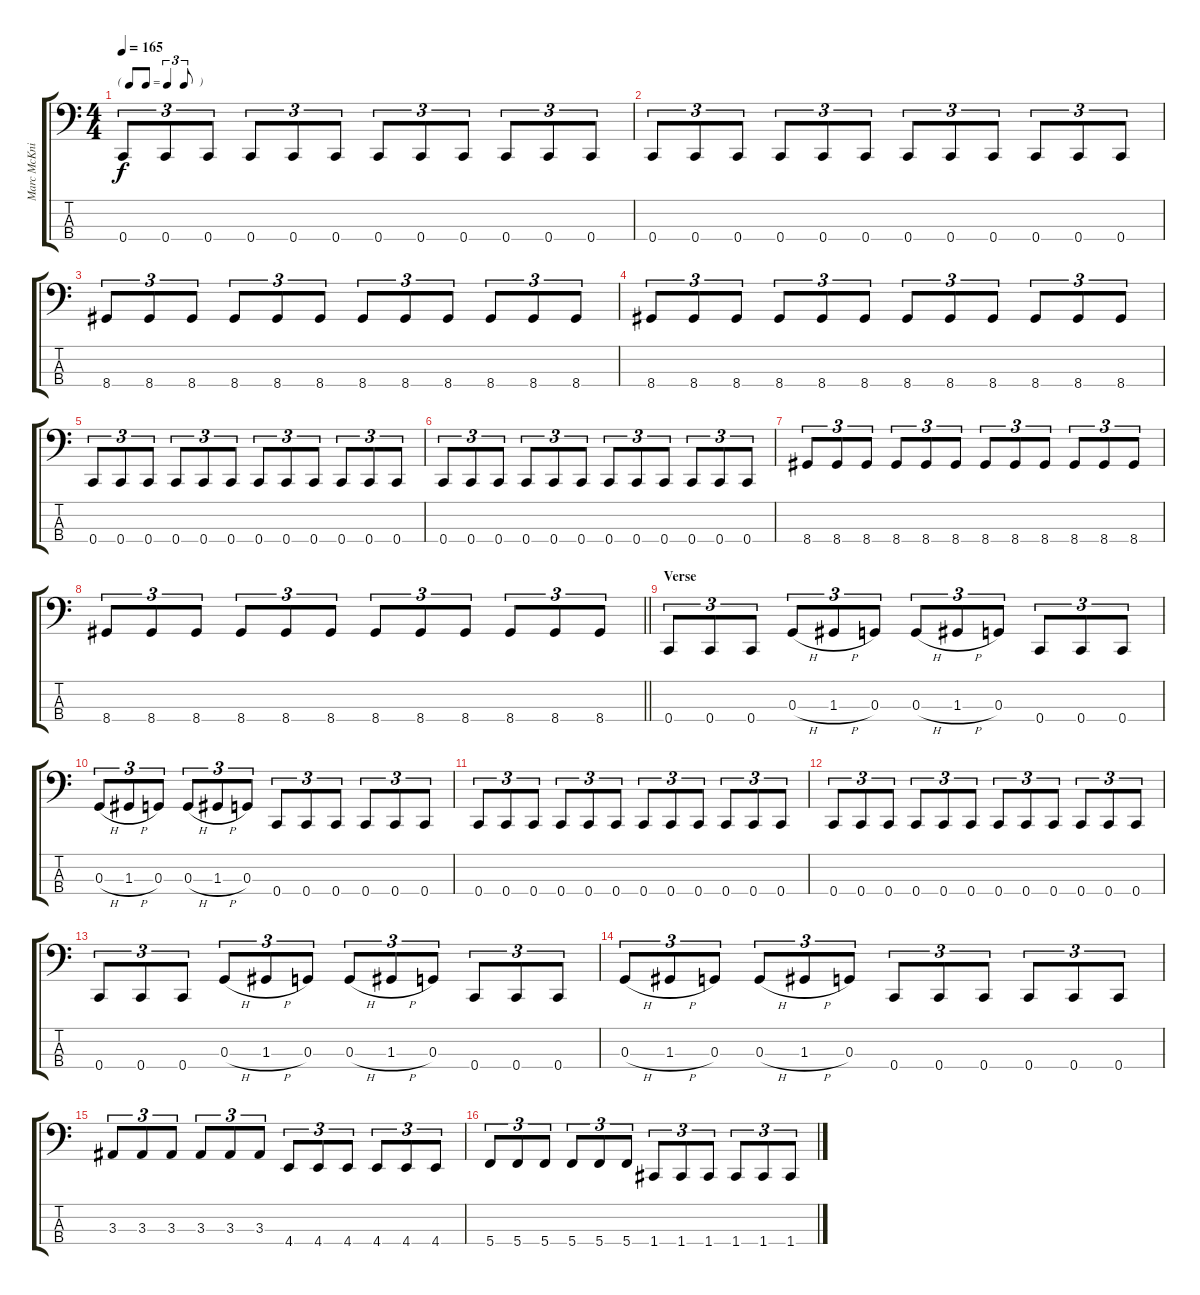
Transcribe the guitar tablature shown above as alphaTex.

\track ("Marc McKnight" "Marc McKni") {instrument electricbassfinger}
\staff {score tabs}
\tuning (F2 C2 G1 C1) {hide}
\ts (4 4)
\tf triplet8th
\tempo 165
\clef f4
\ks c
0.4.8{tu (3 2) dy f} 0.4.8{tu (3 2)} 0.4.8{tu (3 2)} 0.4.8{tu (3 2)} 0.4.8{tu (3 2)} 0.4.8{tu (3 2)} 0.4.8{tu (3 2)} 0.4.8{tu (3 2)} 0.4.8{tu (3 2)} 0.4.8{tu (3 2)} 0.4.8{tu (3 2)} 0.4.8{tu (3 2)} |
0.4.8{tu (3 2)} 0.4.8{tu (3 2)} 0.4.8{tu (3 2)} 0.4.8{tu (3 2)} 0.4.8{tu (3 2)} 0.4.8{tu (3 2)} 0.4.8{tu (3 2)} 0.4.8{tu (3 2)} 0.4.8{tu (3 2)} 0.4.8{tu (3 2)} 0.4.8{tu (3 2)} 0.4.8{tu (3 2)} |
8.4.8{tu (3 2)} 8.4.8{tu (3 2)} 8.4.8{tu (3 2)} 8.4.8{tu (3 2)} 8.4.8{tu (3 2)} 8.4.8{tu (3 2)} 8.4.8{tu (3 2)} 8.4.8{tu (3 2)} 8.4.8{tu (3 2)} 8.4.8{tu (3 2)} 8.4.8{tu (3 2)} 8.4.8{tu (3 2)} |
8.4.8{tu (3 2)} 8.4.8{tu (3 2)} 8.4.8{tu (3 2)} 8.4.8{tu (3 2)} 8.4.8{tu (3 2)} 8.4.8{tu (3 2)} 8.4.8{tu (3 2)} 8.4.8{tu (3 2)} 8.4.8{tu (3 2)} 8.4.8{tu (3 2)} 8.4.8{tu (3 2)} 8.4.8{tu (3 2)} |
0.4.8{tu (3 2)} 0.4.8{tu (3 2)} 0.4.8{tu (3 2)} 0.4.8{tu (3 2)} 0.4.8{tu (3 2)} 0.4.8{tu (3 2)} 0.4.8{tu (3 2)} 0.4.8{tu (3 2)} 0.4.8{tu (3 2)} 0.4.8{tu (3 2)} 0.4.8{tu (3 2)} 0.4.8{tu (3 2)} |
0.4.8{tu (3 2)} 0.4.8{tu (3 2)} 0.4.8{tu (3 2)} 0.4.8{tu (3 2)} 0.4.8{tu (3 2)} 0.4.8{tu (3 2)} 0.4.8{tu (3 2)} 0.4.8{tu (3 2)} 0.4.8{tu (3 2)} 0.4.8{tu (3 2)} 0.4.8{tu (3 2)} 0.4.8{tu (3 2)} |
8.4.8{tu (3 2)} 8.4.8{tu (3 2)} 8.4.8{tu (3 2)} 8.4.8{tu (3 2)} 8.4.8{tu (3 2)} 8.4.8{tu (3 2)} 8.4.8{tu (3 2)} 8.4.8{tu (3 2)} 8.4.8{tu (3 2)} 8.4.8{tu (3 2)} 8.4.8{tu (3 2)} 8.4.8{tu (3 2)} |
\barLineRight lightlight
8.4.8{tu (3 2)} 8.4.8{tu (3 2)} 8.4.8{tu (3 2)} 8.4.8{tu (3 2)} 8.4.8{tu (3 2)} 8.4.8{tu (3 2)} 8.4.8{tu (3 2)} 8.4.8{tu (3 2)} 8.4.8{tu (3 2)} 8.4.8{tu (3 2)} 8.4.8{tu (3 2)} 8.4.8{tu (3 2)} |
\section ("" "Verse")
0.4.8{tu (3 2)} 0.4.8{tu (3 2)} 0.4.8{tu (3 2)} 0.3{h}.8{tu (3 2)} 1.3{h}.8{tu (3 2)} 0.3.8{tu (3 2)} 0.3{h}.8{tu (3 2)} 1.3{h}.8{tu (3 2)} 0.3.8{tu (3 2)} 0.4.8{tu (3 2)} 0.4.8{tu (3 2)} 0.4.8{tu (3 2)} |
0.3{h}.8{tu (3 2)} 1.3{h}.8{tu (3 2)} 0.3.8{tu (3 2)} 0.3{h}.8{tu (3 2)} 1.3{h}.8{tu (3 2)} 0.3.8{tu (3 2)} 0.4.8{tu (3 2)} 0.4.8{tu (3 2)} 0.4.8{tu (3 2)} 0.4.8{tu (3 2)} 0.4.8{tu (3 2)} 0.4.8{tu (3 2)} |
0.4.8{tu (3 2)} 0.4.8{tu (3 2)} 0.4.8{tu (3 2)} 0.4.8{tu (3 2)} 0.4.8{tu (3 2)} 0.4.8{tu (3 2)} 0.4.8{tu (3 2)} 0.4.8{tu (3 2)} 0.4.8{tu (3 2)} 0.4.8{tu (3 2)} 0.4.8{tu (3 2)} 0.4.8{tu (3 2)} |
0.4.8{tu (3 2)} 0.4.8{tu (3 2)} 0.4.8{tu (3 2)} 0.4.8{tu (3 2)} 0.4.8{tu (3 2)} 0.4.8{tu (3 2)} 0.4.8{tu (3 2)} 0.4.8{tu (3 2)} 0.4.8{tu (3 2)} 0.4.8{tu (3 2)} 0.4.8{tu (3 2)} 0.4.8{tu (3 2)} |
0.4.8{tu (3 2)} 0.4.8{tu (3 2)} 0.4.8{tu (3 2)} 0.3{h}.8{tu (3 2)} 1.3{h}.8{tu (3 2)} 0.3.8{tu (3 2)} 0.3{h}.8{tu (3 2)} 1.3{h}.8{tu (3 2)} 0.3.8{tu (3 2)} 0.4.8{tu (3 2)} 0.4.8{tu (3 2)} 0.4.8{tu (3 2)} |
0.3{h}.8{tu (3 2)} 1.3{h}.8{tu (3 2)} 0.3.8{tu (3 2)} 0.3{h}.8{tu (3 2)} 1.3{h}.8{tu (3 2)} 0.3.8{tu (3 2)} 0.4.8{tu (3 2)} 0.4.8{tu (3 2)} 0.4.8{tu (3 2)} 0.4.8{tu (3 2)} 0.4.8{tu (3 2)} 0.4.8{tu (3 2)} |
3.3.8{tu (3 2)} 3.3.8{tu (3 2)} 3.3.8{tu (3 2)} 3.3.8{tu (3 2)} 3.3.8{tu (3 2)} 3.3.8{tu (3 2)} 4.4.8{tu (3 2)} 4.4.8{tu (3 2)} 4.4.8{tu (3 2)} 4.4.8{tu (3 2)} 4.4.8{tu (3 2)} 4.4.8{tu (3 2)} |
5.4.8{tu (3 2)} 5.4.8{tu (3 2)} 5.4.8{tu (3 2)} 5.4.8{tu (3 2)} 5.4.8{tu (3 2)} 5.4.8{tu (3 2)} 1.4.8{tu (3 2)} 1.4.8{tu (3 2)} 1.4.8{tu (3 2)} 1.4.8{tu (3 2)} 1.4.8{tu (3 2)} 1.4.8{tu (3 2)}
